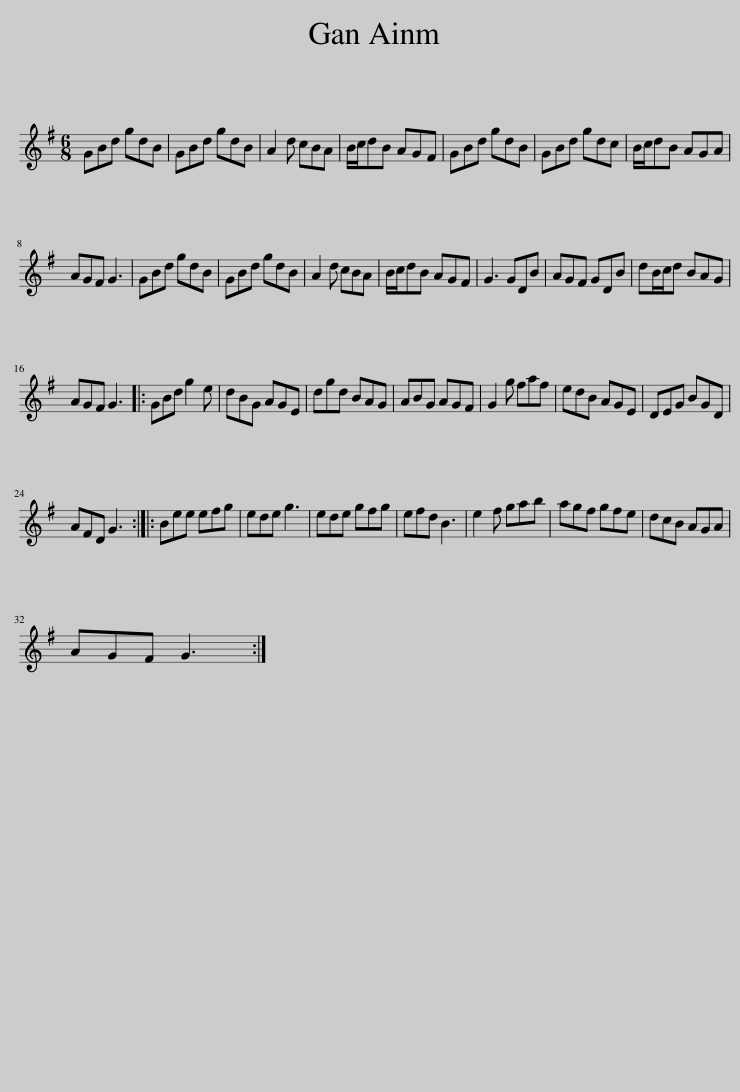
X:1
L:1/8
M:6/8
I:linebreak $
K:G
V:1 treble
V:1
 GBd gdB | GBd gdB | A2 d cBA | B/c/dB AGF | GBd gdB | %5
 GBd gdc | B/c/dB AGA |$ AGF G3 | GBd gdB | GBd gdB | %10
 A2 d cBA | B/c/dB AGF | G3 GDB | AGF GDB | dB/c/d BAG |$ %15
 AGF G3 |: GBd g2 e | dBG AGE | dgd BAG | ABG AGF | %20
 G2 g faf | edB AGE | DEG BGD |$ AFD G3 :: Bee efg | %25
 ede g3 | ede gfg | efd B3 | e2 f gab | agf gfe | %30
 dcB AGA |$ AGF G3 :| %32
